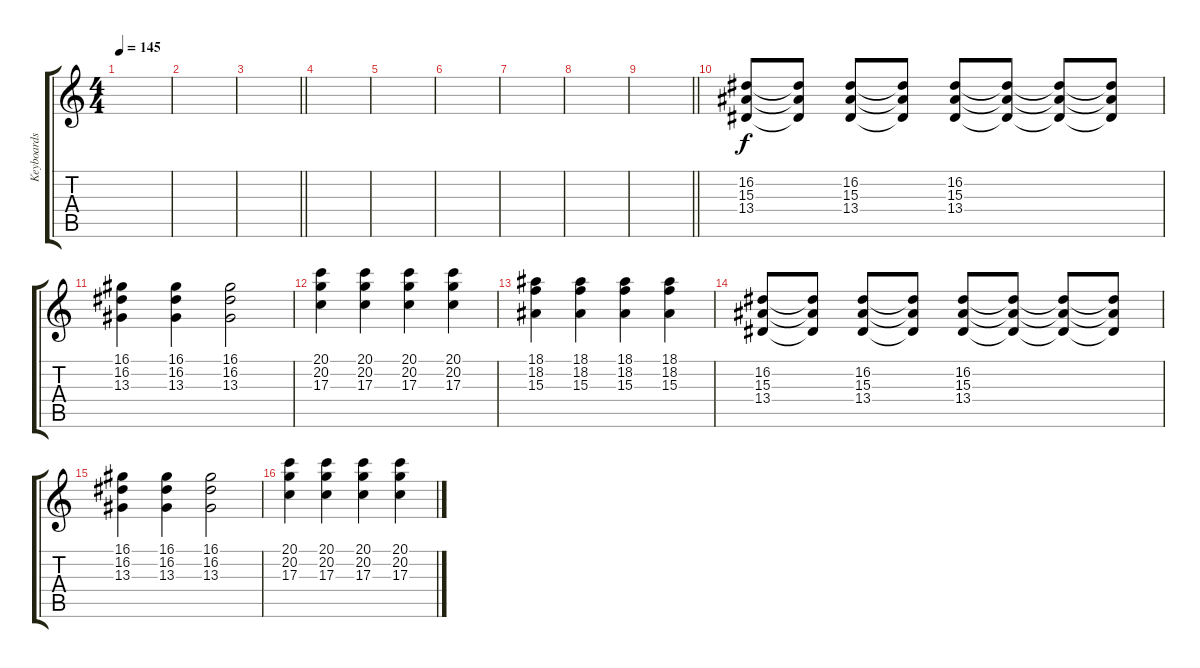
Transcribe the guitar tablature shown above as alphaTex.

\track ("Keyboards" "Keyboards") {instrument stringensemble1}
\staff {score tabs}
\tuning (E4 B3 G3 D3 A2 E2) {hide}
\ts (4 4)
\tempo 145
\clef g2
\ks c
|
|
\barLineRight lightlight
|
|
|
|
|
|
\barLineRight lightlight
|
(16.2 15.3 13.4).8 (16.2{t} 15.3{t} 13.4{t}).8 (16.2 15.3 13.4).8 (16.2{t} 15.3{t} 13.4{t}).8 (16.2 15.3 13.4).8 (16.2{t} 15.3{t} 13.4{t}).8 (16.2{t} 15.3{t} 13.4{t}).8 (16.2{t} 15.3{t} 13.4{t}).8 |
(16.1 16.2 13.3).4 (16.1 16.2 13.3).4 (16.1 16.2 13.3).2 |
(20.1 20.2 17.3).4 (20.1 20.2 17.3).4 (20.1 20.2 17.3).4 (20.1 20.2 17.3).4 |
(18.1 18.2 15.3).4 (18.1 18.2 15.3).4 (18.1 18.2 15.3).4 (18.1 18.2 15.3).4 |
(16.2 15.3 13.4).8 (16.2{t} 15.3{t} 13.4{t}).8 (16.2 15.3 13.4).8 (16.2{t} 15.3{t} 13.4{t}).8 (16.2 15.3 13.4).8 (16.2{t} 15.3{t} 13.4{t}).8 (16.2{t} 15.3{t} 13.4{t}).8 (16.2{t} 15.3{t} 13.4{t}).8 |
(16.1 16.2 13.3).4 (16.1 16.2 13.3).4 (16.1 16.2 13.3).2 |
(20.1 20.2 17.3).4 (20.1 20.2 17.3).4 (20.1 20.2 17.3).4 (20.1 20.2 17.3).4
